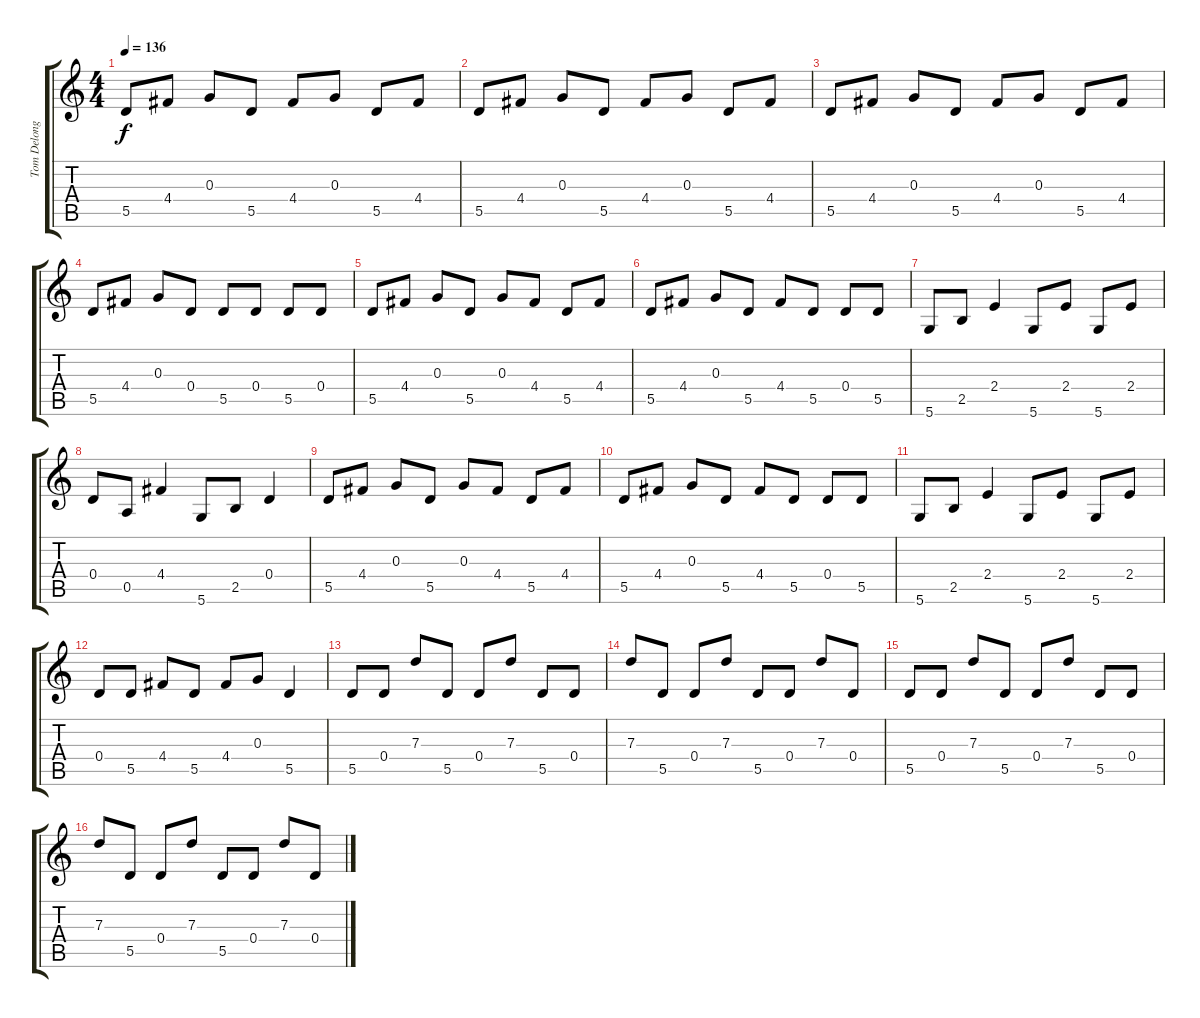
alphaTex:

\track ("Tom Delong (Clean 1)" "Tom Delong") {instrument electricguitarclean}
\staff {score tabs}
\tuning (E4 B3 G3 D3 A2 D2) {hide}
\ts (4 4)
\tempo 136
\clef g2
\ks c
5.5.8{dy f} 4.4.8 0.3.8 5.5.8 4.4.8 0.3.8 5.5.8 4.4.8 |
5.5.8 4.4.8 0.3.8 5.5.8 4.4.8 0.3.8 5.5.8 4.4.8 |
5.5.8 4.4.8 0.3.8 5.5.8 4.4.8 0.3.8 5.5.8 4.4.8 |
5.5.8 4.4.8 0.3.8 0.4.8 5.5.8 0.4.8 5.5.8 0.4.8 |
5.5.8 4.4.8 0.3.8 5.5.8 0.3.8 4.4.8 5.5.8 4.4.8 |
5.5.8 4.4.8 0.3.8 5.5.8 4.4.8 5.5.8 0.4.8 5.5.8 |
5.6.8 2.5.8 2.4.4 5.6.8 2.4.8 5.6.8 2.4.8 |
0.4.8 0.5.8 4.4.4 5.6.8 2.5.8 0.4.4 |
5.5.8 4.4.8 0.3.8 5.5.8 0.3.8 4.4.8 5.5.8 4.4.8 |
5.5.8 4.4.8 0.3.8 5.5.8 4.4.8 5.5.8 0.4.8 5.5.8 |
5.6.8 2.5.8 2.4.4 5.6.8 2.4.8 5.6.8 2.4.8 |
0.4.8 5.5.8 4.4.8 5.5.8 4.4.8 0.3.8 5.5.4 |
5.5.8 0.4.8 7.3.8 5.5.8 0.4.8 7.3.8 5.5.8 0.4.8 |
7.3.8 5.5.8 0.4.8 7.3.8 5.5.8 0.4.8 7.3.8 0.4.8 |
5.5.8 0.4.8 7.3.8 5.5.8 0.4.8 7.3.8 5.5.8 0.4.8 |
7.3.8 5.5.8 0.4.8 7.3.8 5.5.8 0.4.8 7.3.8 0.4.8
